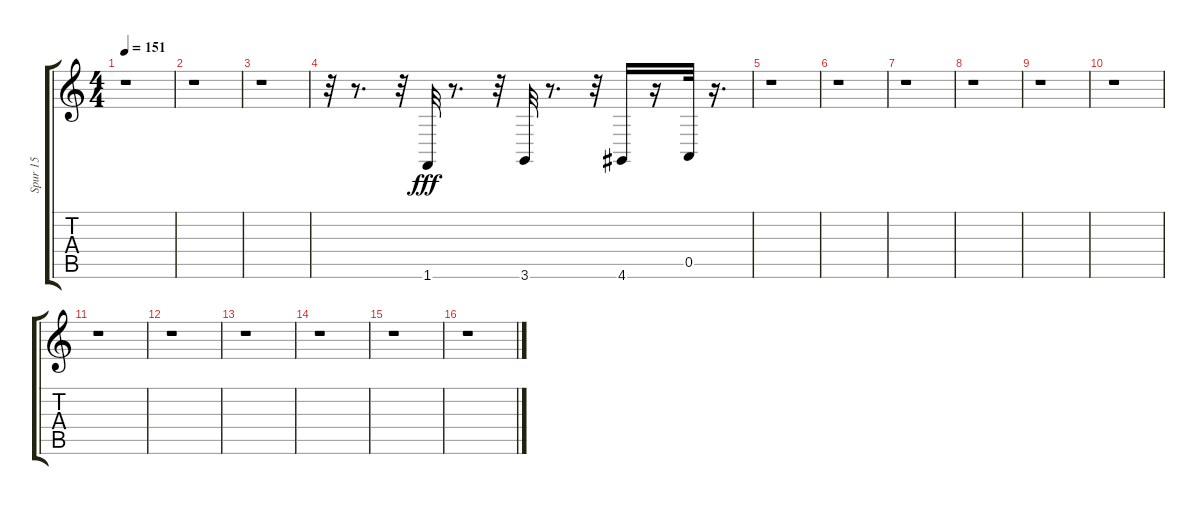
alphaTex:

\track ("Spur 15" "Spur 15") {instrument acousticgrandpiano}
\staff {score tabs}
\tuning (E4 B3 G3 D3 A2 E2) {hide}
\ts (4 4)
\tempo 151
\clef g2
\ks c
r.1{dy fff} |
r.1 |
r.1 |
r.32 r.8{d} r.32 1.6.32 r.8{d} r.32 3.6.32 r.8{d} r.32 4.6.16 r.16 0.5.32 r.16{d} |
r.1 |
r.1 |
r.1 |
r.1 |
r.1 |
r.1 |
r.1 |
r.1 |
r.1 |
r.1 |
r.1 |
r.1
